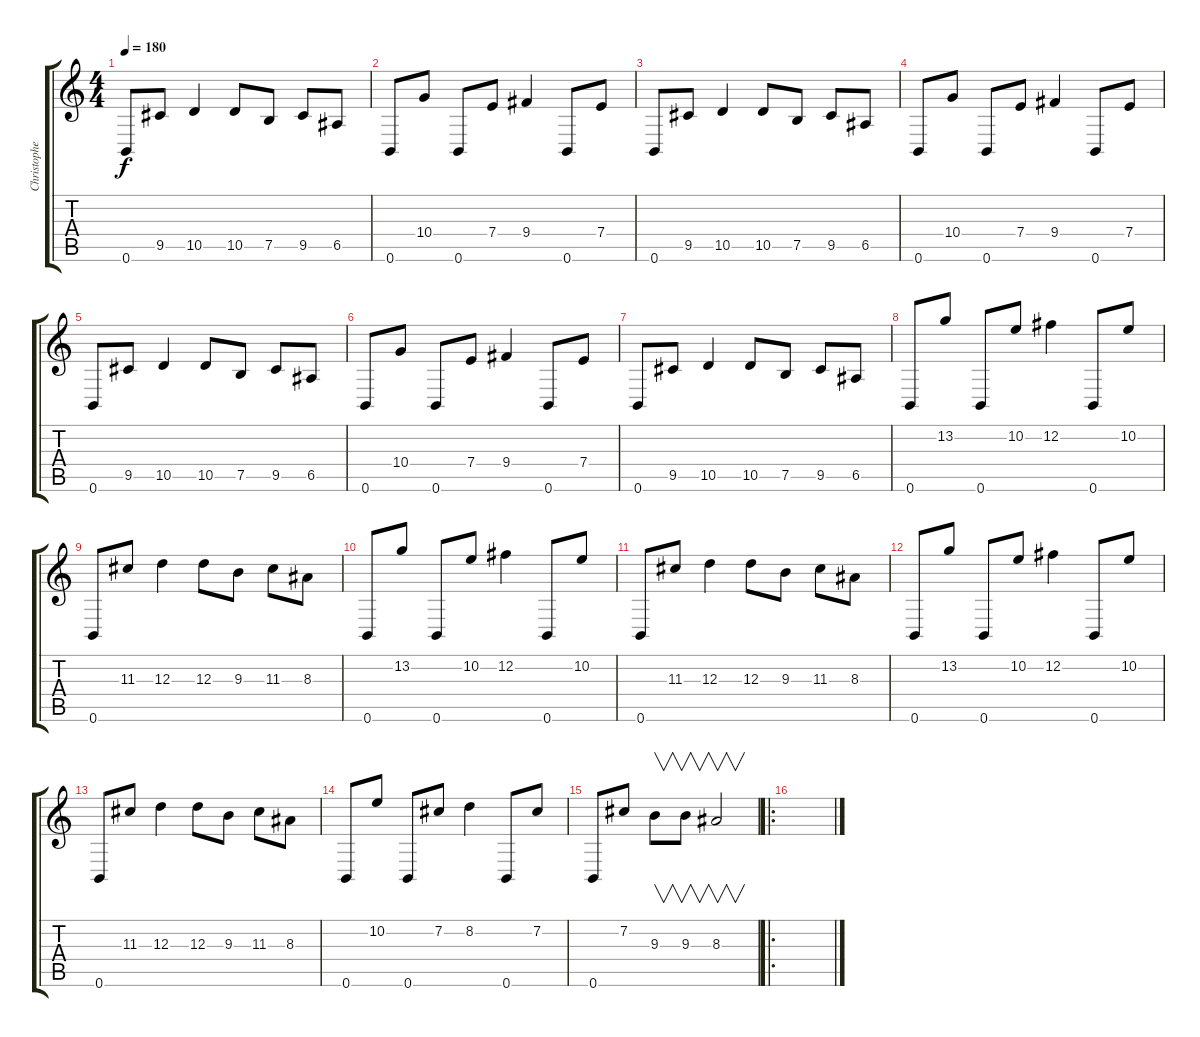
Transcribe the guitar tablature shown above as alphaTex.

\track ("Christopher Amott" "Christophe") {instrument distortionguitar}
\staff {score tabs}
\tuning (B3 Gb3 D3 A2 E2 B1) {hide}
\ts (4 4)
\tempo 180
\clef g2
\ks c
0.6.8{dy f} 9.5.8 10.5.4 10.5.8 7.5.8 9.5.8 6.5.8 |
0.6.8 10.4.8 0.6.8 7.4.8 9.4.4 0.6.8 7.4.8 |
0.6.8 9.5.8 10.5.4 10.5.8 7.5.8 9.5.8 6.5.8 |
0.6.8 10.4.8 0.6.8 7.4.8 9.4.4 0.6.8 7.4.8 |
0.6.8 9.5.8 10.5.4 10.5.8 7.5.8 9.5.8 6.5.8 |
0.6.8 10.4.8 0.6.8 7.4.8 9.4.4 0.6.8 7.4.8 |
0.6.8 9.5.8 10.5.4 10.5.8 7.5.8 9.5.8 6.5.8 |
0.6.8 13.2.8 0.6.8 10.2.8 12.2.4 0.6.8 10.2.8 |
0.6.8 11.3.8 12.3.4 12.3.8 9.3.8 11.3.8 8.3.8 |
0.6.8 13.2.8 0.6.8 10.2.8 12.2.4 0.6.8 10.2.8 |
0.6.8 11.3.8 12.3.4 12.3.8 9.3.8 11.3.8 8.3.8 |
0.6.8 13.2.8 0.6.8 10.2.8 12.2.4 0.6.8 10.2.8 |
0.6.8 11.3.8 12.3.4 12.3.8 9.3.8 11.3.8 8.3.8 |
0.6.8 10.2.8 0.6.8 7.2.8 8.2.4 0.6.8 7.2.8 |
0.6.8 7.2.8 9.3.8{v} 9.3.8{v} 8.3.2{v} |
\ro
